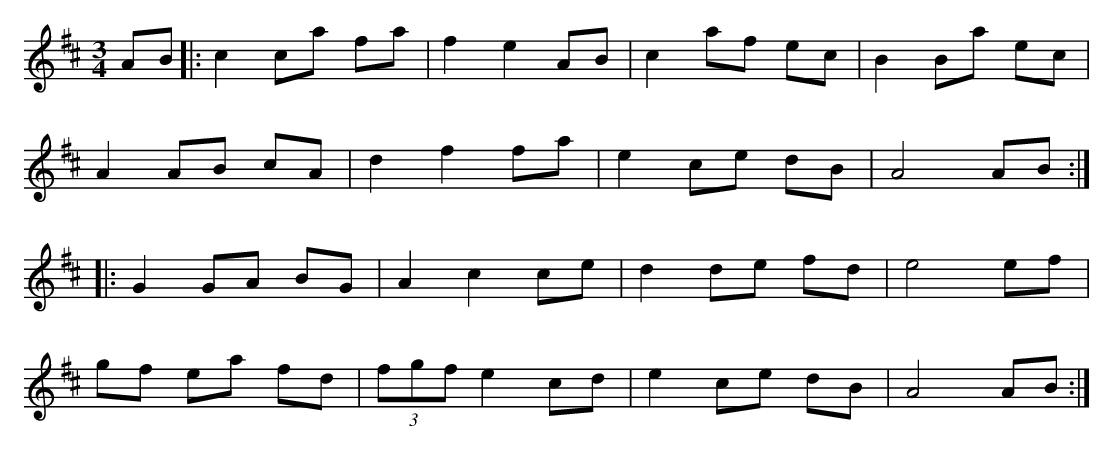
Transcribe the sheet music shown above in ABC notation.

X:1
M:3/4
K:Amix
AB|:c2 ca fa|f2e2 AB|c2 af ec|B2Ba ec|
A2 AB cA|d2f2 fa|e2 ce dB|A4 AB:|
|:G2 GA BG|A2c2 ce|d2 de fd|e4 ef|
gf ea fd|(3fgf e2 cd|e2 ce dB|A4 AB:|
